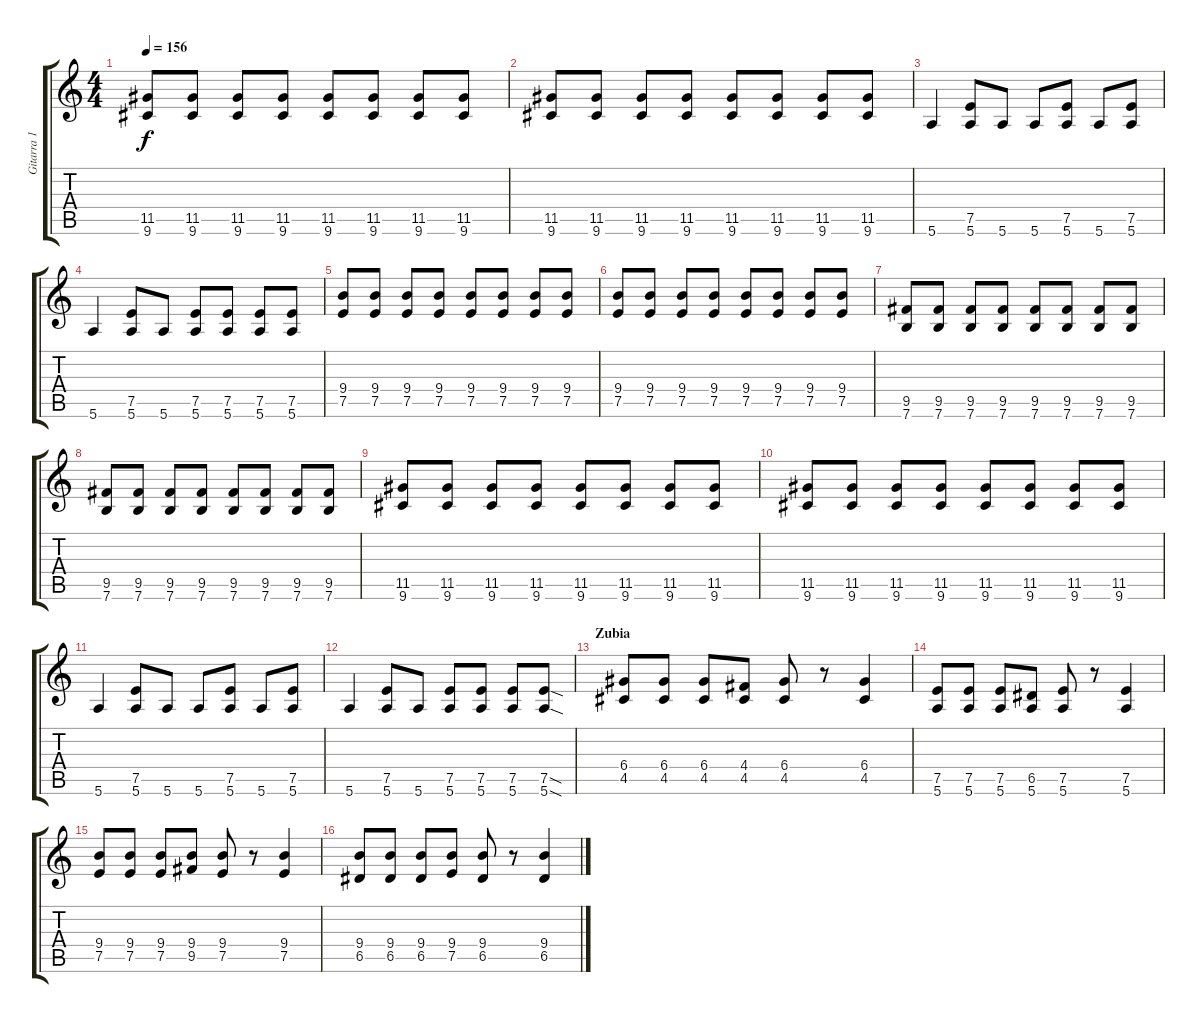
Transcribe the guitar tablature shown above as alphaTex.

\track ("Gitarra 1" "Gitarra 1") {instrument overdrivenguitar}
\staff {score tabs}
\tuning (E4 B3 G3 D3 A2 E2) {hide}
\ts (4 4)
\tempo 156
\clef g2
\ks c
(11.5 9.6).8{dy f} (11.5 9.6).8 (11.5 9.6).8 (11.5 9.6).8 (11.5 9.6).8 (11.5 9.6).8 (11.5 9.6).8 (11.5 9.6).8 |
(11.5 9.6).8 (11.5 9.6).8 (11.5 9.6).8 (11.5 9.6).8 (11.5 9.6).8 (11.5 9.6).8 (11.5 9.6).8 (11.5 9.6).8 |
5.6.4 (7.5 5.6).8 5.6.8 5.6.8 (7.5 5.6).8 5.6.8 (7.5 5.6).8 |
5.6.4 (7.5 5.6).8 5.6.8 (7.5 5.6).8 (7.5 5.6).8 (7.5 5.6).8 (7.5 5.6).8 |
(9.4 7.5).8 (9.4 7.5).8 (9.4 7.5).8 (9.4 7.5).8 (9.4 7.5).8 (9.4 7.5).8 (9.4 7.5).8 (9.4 7.5).8 |
(9.4 7.5).8 (9.4 7.5).8 (9.4 7.5).8 (9.4 7.5).8 (9.4 7.5).8 (9.4 7.5).8 (9.4 7.5).8 (9.4 7.5).8 |
(9.5 7.6).8 (9.5 7.6).8 (9.5 7.6).8 (9.5 7.6).8 (9.5 7.6).8 (9.5 7.6).8 (9.5 7.6).8 (9.5 7.6).8 |
(9.5 7.6).8 (9.5 7.6).8 (9.5 7.6).8 (9.5 7.6).8 (9.5 7.6).8 (9.5 7.6).8 (9.5 7.6).8 (9.5 7.6).8 |
(11.5 9.6).8 (11.5 9.6).8 (11.5 9.6).8 (11.5 9.6).8 (11.5 9.6).8 (11.5 9.6).8 (11.5 9.6).8 (11.5 9.6).8 |
(11.5 9.6).8 (11.5 9.6).8 (11.5 9.6).8 (11.5 9.6).8 (11.5 9.6).8 (11.5 9.6).8 (11.5 9.6).8 (11.5 9.6).8 |
5.6.4 (7.5 5.6).8 5.6.8 5.6.8 (7.5 5.6).8 5.6.8 (7.5 5.6).8 |
5.6.4 (7.5 5.6).8 5.6.8 (7.5 5.6).8 (7.5 5.6).8 (7.5 5.6).8 (7.5{sod} 5.6{sod}).8 |
\section ("" "Zubia")
(6.4 4.5).8 (6.4 4.5).8 (6.4 4.5).8 (4.4 4.5).8 (6.4 4.5).8 r.8 (6.4 4.5).4 |
(7.5 5.6).8 (7.5 5.6).8 (7.5 5.6).8 (6.5 5.6).8 (7.5 5.6).8 r.8 (7.5 5.6).4 |
(9.4 7.5).8 (9.4 7.5).8 (9.4 7.5).8 (9.4 9.5).8 (9.4 7.5).8 r.8 (9.4 7.5).4 |
(9.4 6.5).8 (9.4 6.5).8 (9.4 6.5).8 (9.4 7.5).8 (9.4 6.5).8 r.8 (9.4 6.5).4
